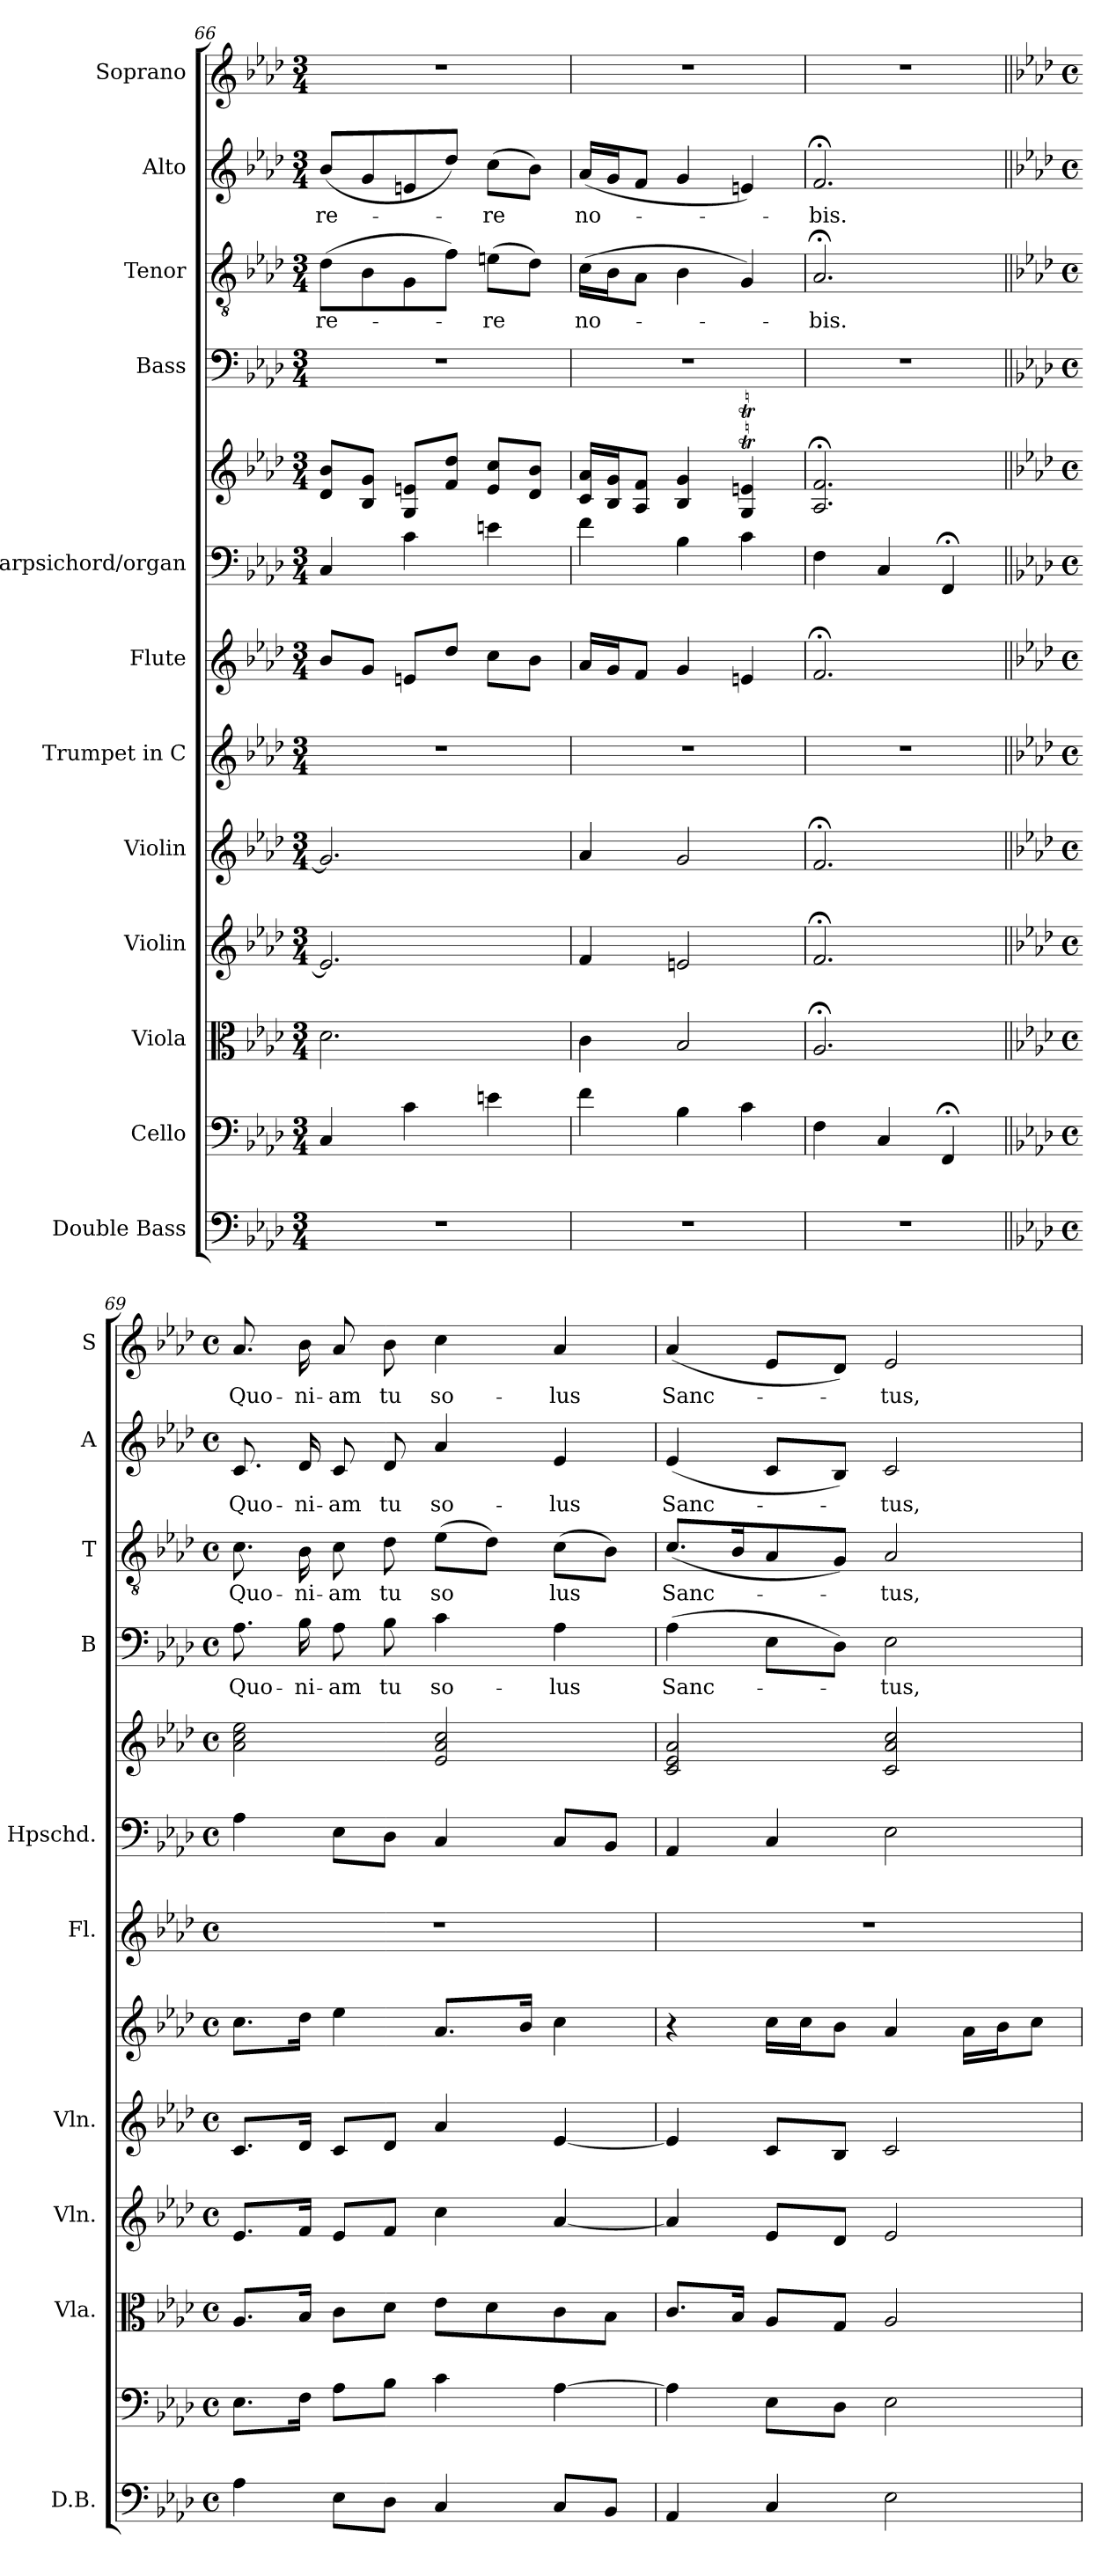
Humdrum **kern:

**kern	**kern	**kern	**kern	**kern	**kern	**kern	**kern	**kern	**kern	**text	**kern	**text	**kern	**text	**kern	**text
*part12	*part11	*part10	*part9	*part8	*part7	*part6	*part5	*part5	*part4	*part4	*part3	*part3	*part2	*part2	*part1	*part1
*staff13	*staff12	*staff11	*staff10	*staff9	*staff8	*staff7	*staff6	*staff5	*staff4	*staff4	*staff3	*staff3	*staff2	*staff2	*staff1	*staff1
*I"Double Bass	*I"Cello	*I"Viola	*I"Violin	*I"Violin	*I"Trumpet in C	*I"Flute	*I"Harpsichord/organ	*	*I"Bass	*	*I"Tenor	*	*I"Alto	*	*I"Soprano	*
*I'D.B.	*	*I'Vla.	*I'Vln.	*I'Vln.	*	*I'Fl.	*I'Hpschd.	*	*I'B	*	*I'T	*	*I'A	*	*I'S	*
!!LO:PB:g=z
*clefF4	*clefF4	*clefC3	*clefG2	*clefG2	*clefG2	*clefG2	*clefF4	*clefG2	*clefF4	*	*clefGv2	*	*clefG2	*	*clefG2	*
*ITrd7c12	*	*	*	*	*	*	*	*	*	*	*	*	*	*	*	*
*k[b-e-a-d-]	*k[b-e-a-d-]	*k[b-e-a-d-]	*k[b-e-a-d-]	*k[b-e-a-d-]	*k[b-e-a-d-]	*k[b-e-a-d-]	*k[b-e-a-d-]	*k[b-e-a-d-]	*k[b-e-a-d-]	*	*k[b-e-a-d-]	*	*k[b-e-a-d-]	*	*k[b-e-a-d-]	*
*f:	*f:	*f:	*f:	*f:	*f:	*f:	*f:	*f:	*f:	*	*f:	*	*f:	*	*f:	*
*M3/4	*M3/4	*M3/4	*M3/4	*M3/4	*M3/4	*M3/4	*M3/4	*M3/4	*M3/4	*	*M3/4	*	*M3/4	*	*M3/4	*
=66	=66	=66	=66	=66	=66	=66	=66	=66	=66	=66	=66	=66	=66	=66	=66	=66
!	!	!	!	!	!	!	!	!	!	!	!	!LO:LY:b	!	!LO:LY:b	!	!
2.r	4C/	2.d-\	2.e/]	2.g/]	2.r	8b-/L	4C/	8d-/ 8b-/L	2.r	.	(>8d-\L	-re-	(<8b-/L	-re-	2.r	.
.	.	.	.	.	.	8g/J	.	8B-/ 8g/J	.	.	8B-\	.	8g/	.	.	.
.	4c\	.	.	.	.	8en/L	4c\	8G/ 8en/L	.	.	8G\	.	8en/	.	.	.
.	.	.	.	.	.	8dd-/J	.	8f/ 8dd-/J	.	.	8f\J)	.	8dd-/J)	.	.	.
!	!	!	!	!	!	!	!	!	!	!	!	!LO:LY:b	!	!LO:LY:b	!	!
.	4en\	.	.	.	.	8cc\L	4en\	8e/ 8cc/L	.	.	(>8en\L	-re	(>8cc\L	-re	.	.
.	.	.	.	.	.	8b-\J	.	8d-/ 8b-/J	.	.	8d-\J)	.	8b-\J)	.	.	.
=67	=67	=67	=67	=67	=67	=67	=67	=67	=67	=67	=67	=67	=67	=67	=67	=67
!	!	!	!	!	!	!	!	!	!	!	!	!LO:LY:b	!	!LO:LY:b	!	!
2.r	4f\	4c\	4f/	4a-/	2.r	16a-/LL	4f\	16c/ 16a-/LL	2.r	.	(>16c\LL	no-	(<16a-/LL	no-	2.r	.
.	.	.	.	.	.	16g/J	.	16B-/ 16g/J	.	.	16B-\J	.	16g/J	.	.	.
.	.	.	.	.	.	8f/J	.	8A-/ 8f/J	.	.	8A-\J	.	8f/J	.	.	.
.	4B-\	2B-/	2en/	2g/	.	4g/	4B-\	4B-/ 4g/	.	.	4B-\	.	4g/	.	.	.
.	4c\	.	.	.	.	4en/	4c\	4G/T 4en/T	.	.	4G/)	.	4en/)	.	.	.
=68	=68	=68	=68	=68	=68	=68	=68	=68	=68	=68	=68	=68	=68	=68	=68	=68
!	!	!	!	!	!	!	!	!	!	!	!	!LO:LY:b	!	!LO:LY:b	!	!
2.r	4F\	2.A-;</	2.f;</	2.f;</	2.r	2.f;</	4F\	2.A-/;< 2.f/;<	2.r	.	2.A-;</	-bis.	2.f;</	-bis.	2.r	.
.	4C/	.	.	.	.	.	4C/	.	.	.	.	.	.	.	.	.
.	4FF;</	.	.	.	.	.	4FF;</	.	.	.	.	.	.	.	.	.
=69||	=69||	=69||	=69||	=69||	=69||	=69||	=69||	=69||	=69||	=69||	=69||	=69||	=69||	=69||	=69||	=69||
*k[b-e-a-d-]	*k[b-e-a-d-]	*k[b-e-a-d-]	*k[b-e-a-d-]	*k[b-e-a-d-]	*k[b-e-a-d-]	*k[b-e-a-d-]	*k[b-e-a-d-]	*k[b-e-a-d-]	*k[b-e-a-d-]	*	*k[b-e-a-d-]	*	*k[b-e-a-d-]	*	*k[b-e-a-d-]	*
*A-:	*A-:	*A-:	*A-:	*A-:	*A-:	*A-:	*A-:	*A-:	*A-:	*	*A-:	*	*A-:	*	*A-:	*
*M4/4	*M4/4	*M4/4	*M4/4	*M4/4	*M4/4	*M4/4	*M4/4	*M4/4	*M4/4	*	*M4/4	*	*M4/4	*	*M4/4	*
*met(c)	*met(c)	*met(c)	*met(c)	*met(c)	*met(c)	*met(c)	*met(c)	*met(c)	*met(c)	*	*met(c)	*	*met(c)	*	*met(c)	*
*	*	*	*	*	*	*	*	*MM104	*	*	*	*	*	*	*MM104	*
!	!	!	!	!	!	!	!	!	!	!LO:LY:b	!	!LO:LY:b	!	!LO:LY:b	!	!LO:LY:b
4AA-\	8.E-\L	8.A-/L	8.e-/L	8.c/L	8.cc\L	1r	4A-\	2a-\ 2cc\ 2ee-\	8.A-\	Quo-	8.c\	Quo-	8.c/	Quo-	8.a-/	Quo-
!	!	!	!	!	!	!	!	!	!	!LO:LY:b	!	!LO:LY:b	!	!LO:LY:b	!	!LO:LY:b
.	16F\Jk	16B-/Jk	16f/Jk	16d-/Jk	16dd-\Jk	.	.	.	16B-\	-ni-	16B-\	-ni-	16d-/	-ni-	16b-\	-ni-
!	!	!	!	!	!	!	!	!	!	!LO:LY:b	!	!LO:LY:b	!	!LO:LY:b	!	!LO:LY:b
8EE-\L	8A-\L	8c\L	8e-/L	8c/L	4ee-\	.	8E-\L	.	8A-\	-am	8c\	-am	8c/	-am	8a-/	-am
!	!	!	!	!	!	!	!	!	!	!LO:LY:b	!	!LO:LY:b	!	!LO:LY:b	!	!LO:LY:b
8DD-\J	8B-\J	8d-\J	8f/J	8d-/J	.	.	8D-\J	.	8B-\	tu	8d-\	tu	8d-/	tu	8b-\	tu
!	!	!	!	!	!	!	!	!	!	!LO:LY:b	!	!LO:LY:b	!	!LO:LY:b	!	!LO:LY:b
4CC/	4c\	8e-\L	4cc\	4a-/	8.a-/L	.	4C/	2e-/ 2a-/ 2cc/	4c\	so-	(>8e-\L	so	4a-/	so-	4cc\	so-
.	.	8d-\	.	.	.	.	.	.	.	.	8d-\J)	.	.	.	.	.
.	.	.	.	.	16b-/Jk	.	.	.	.	.	.	.	.	.	.	.
!	!	!	!	!	!	!	!	!	!	!LO:LY:b	!	!LO:LY:b	!	!LO:LY:b	!	!LO:LY:b
8CC/L	[4A-\	8c\	[4a-/	[4e-/	4cc\	.	8C/L	.	4A-\	-lus	(>8c\L	lus	4e-/	-lus	4a-/	-lus
8BBB-/J	.	8B-\J	.	.	.	.	8BB-/J	.	.	.	8B-\J)	.	.	.	.	.
=70	=70	=70	=70	=70	=70	=70	=70	=70	=70	=70	=70	=70	=70	=70	=70	=70
!	!	!	!	!	!	!	!	!	!	!LO:LY:b	!	!LO:LY:b	!	!LO:LY:b	!	!LO:LY:b
4AAA-/	4A-\]	8.c/L	4a-/]	4e-/]	4r	1r	4AA-/	2c/ 2e-/ 2a-/	(>4A-\	Sanc-	(<8.c/L	Sanc-	(<4e-/	Sanc-	(<4a-/	Sanc-
.	.	16B-/Jk	.	.	.	.	.	.	.	.	16B-/k	.	.	.	.	.
4CC/	8E-\L	8A-/L	8e-/L	8c/L	16cc\LL	.	4C/	.	8E-\L	.	8A-/	.	8c/L	.	8e-/L	.
.	.	.	.	.	16cc\J	.	.	.	.	.	.	.	.	.	.	.
.	8D-\J	8G/J	8d-/J	8B-/J	8b-\J	.	.	.	8D-\J)	.	8G/J)	.	8B-/J)	.	8d-/J)	.
!	!	!	!	!	!	!	!	!	!	!LO:LY:b	!	!LO:LY:b	!	!LO:LY:b	!	!LO:LY:b
2EE-\	2E-\	2A-/	2e-/	2c/	4a-/	.	2E-\	2c/ 2a-/ 2cc/	2E-\	-tus,	2A-/	-tus,	2c/	-tus,	2e-/	-tus,
.	.	.	.	.	16a-\LL	.	.	.	.	.	.	.	.	.	.	.
.	.	.	.	.	16b-\J	.	.	.	.	.	.	.	.	.	.	.
.	.	.	.	.	8cc\J	.	.	.	.	.	.	.	.	.	.	.
=	=	=	=	=	=	=	=	=	=	=	=	=	=	=	=	=
*-	*-	*-	*-	*-	*-	*-	*-	*-	*-	*-	*-	*-	*-	*-	*-	*-
